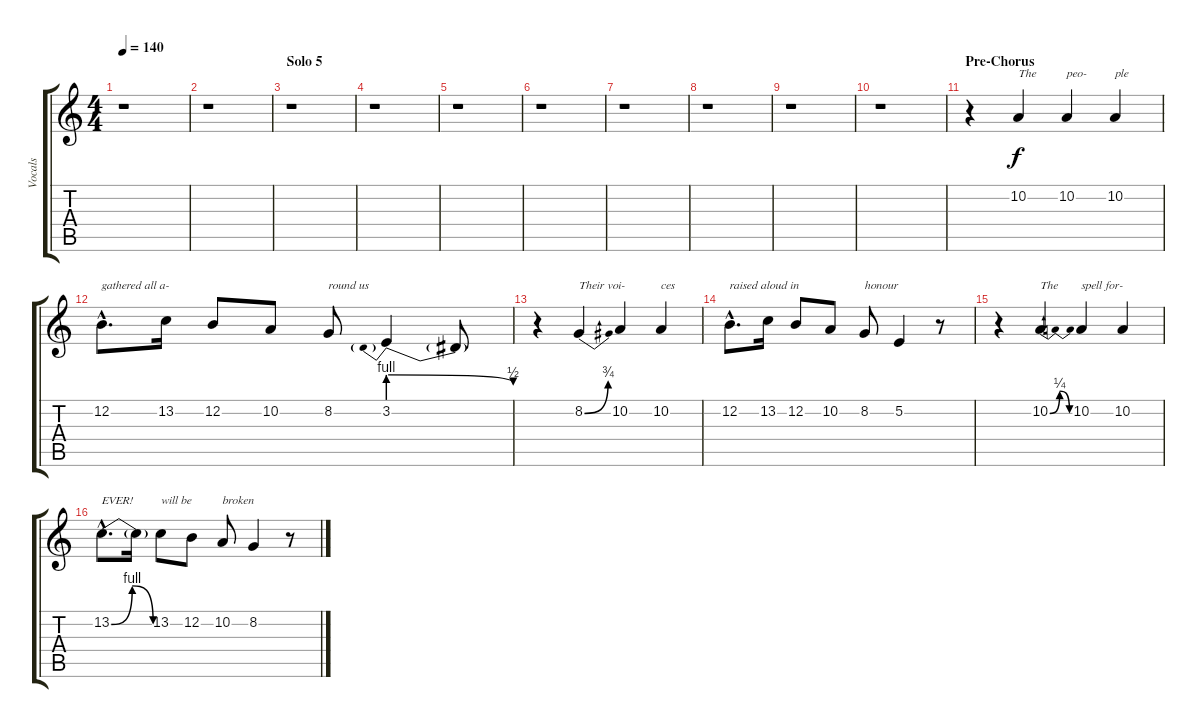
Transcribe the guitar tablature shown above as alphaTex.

\track ("Vocals" "Vocals") {instrument lead8bassandlead}
\staff {score tabs}
\tuning (E4 B3 G3 D3 A2 E2) {hide}
\ts (4 4)
\tempo 140
\clef g2
\ks c
r.1{dy f} |
r.1 |
\section ("" "Solo 5")
r.1 |
r.1 |
r.1 |
r.1 |
r.1 |
r.1 |
r.1 |
r.1 |
\section ("" "Pre-Chorus")
r.4 10.2.4{txt "The"} 10.2.4{txt "peo-"} 10.2.4{txt "ple"} |
12.2{hac}.8{d txt "gathered all a-"} 13.2.16 12.2.8 10.2.8 8.2.8{txt "round us"} 3.2{be (prebendrelease 0 4 60 2)}.4 3.2{t}.8 |
r.4 8.2{be (bend 0 0 60 3)}.4{txt "Their voi-"} 10.2.4 10.2.4{txt "ces"} |
12.2{hac}.8{d txt "raised aloud in"} 13.2.16 12.2.8 10.2.8 8.2.8{txt "honour"} 5.2.4 r.8 |
r.4 10.2{be (bendrelease 0 0 30 1 30 1 60 0)}.4{txt "The"} 10.2.4{txt "spell for-"} 10.2.4 |
13.2{be (bendrelease 0 0 15 4 30 4 60 0) hac}.8{d txt "EVER!"} 13.2{t}.16 13.2.8{txt "will be"} 12.2.8 10.2.8{txt "broken"} 8.2.4 r.8
